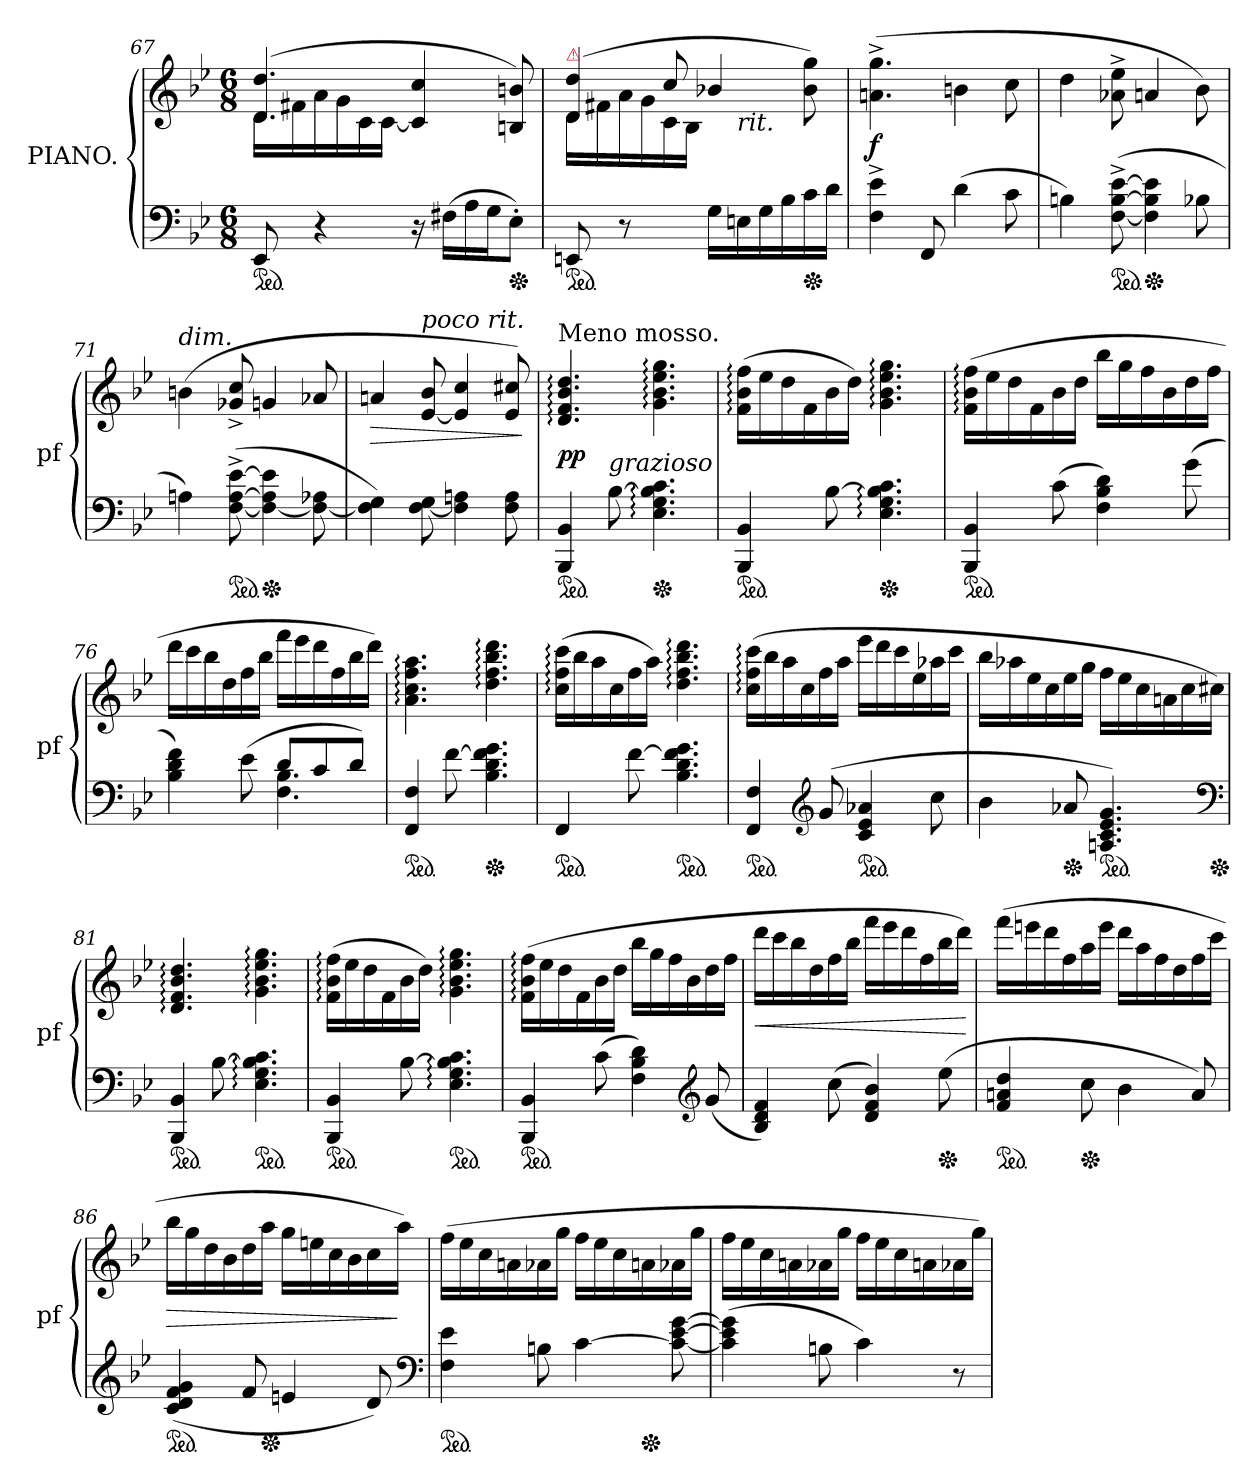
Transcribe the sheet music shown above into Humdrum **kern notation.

**kern	**kern	**dynam
*part1	*part1	*part1
*staff2	*staff1	*staff1/2
*I"PIANO.	*	*
*I'pf	*	*
*clefF4	*clefG2	*
*k[b-e-]	*k[b-e-]	*
*g:	*g:	*
*M6/8	*M6/8	*
=67	=67	=67
*	*^	*
*ped	*	*	*
8EE-/	(>4.d/ 4.dd/	16d\LL	.
.	.	16f#X\	.
4r	.	16a\	.
.	.	16g\	.
.	.	16c\	.
.	.	[<16c\JJ	.
16r	4c]/ 4cc/	4ryy	.
(>16F#X\LL	.	.	.
16A\	.	.	.
16G\J	.	.	.
*Xped	*	*	*
8E-'\J)	8Bn/ 8bn/)	8ryy	.
=68	=68	=68	=68
!	!LO:TX:a:color=crimson:t=⚠	!	!
*	*	*^	*
*ped	*	*	*	*
8EEn/	(4d/ 4dd/	16d\LL	4..ryy	.
.	.	16f#X\	.	.
8r	.	16a\	.	.
.	.	16g\	.	.
8ryy	8cc/	16c/	.	.
.	.	16B-/JJ	.	.
16G\LL	4b-X/	8ryy	.	.
!	!	!	!LO:TX:b:i:t=rit.	!
16En\	.	.	4ryy	.
16G\	.	4ryy	.	.
16B-\	.	.	.	.
*Xped	*	*	*	*
16c\	8b-\ 8gg\)	.	.	.
16d\JJ	.	.	16ryy	.
=69	=69	=69	=69	=69
!	!LO:TX:a:i:t=a tempo	!	!	!
*	*v	*v	*v	*
4F^>\ 4e-^>\	(>4.an^>\ 4.gg^>\	f
8FF/	.	.
(>4d\	4bn\	.
8c\	8cc\	.
=70	=70	=70
4Bn\)	4dd\	.
*ped	*	*
(>[8F^>\ [8B^>\ [8e-^>\	8a-X^>\ 8ee-^>\	.
*Xped	*	*
4F]\ 4B]\ 4e-]\	4an/	.
8B-X\	8b-\)	.
=71	=71	=71
!	!LO:TX:a:i:t=dim.	!
4An\)	(4bn\	.
*ped	*	*
(>[8F^\ [8A^\ [8e-^\	8g-X^</ 8cc^</	.
*Xped	*	*
4F_\ 4A]\ 4e-]\	4gn/	.
8F_\ 8A-X\	8a-X/	.
=72	=72	=72
4F]\ 4G\)	4an/	>
!	!LO:TX:a:i:t=poco rit.	!
[8F\ 8G\	[8e-/ 8b-/	.
4F]\ 4An\	4e-]/ 4cc/	.
8F\ 8A\	8e-/ 8cc#X/)	.
.	.	]
=73	=73	=73
!	!LO:TX:a:t=Meno mosso.	!
*ped	*	*
4BBB-/ 4BB-/	4.d:/ 4.f:/ 4.b-:/ 4.dd:/	pp
!LO:TX:a:i:t=grazioso	!	!
[8B-\	.	.
*Xped	*	*
4.E-:\ 4.G:\ 4.B-]:\ 4.c:\	4.g:\ 4.b-:\ 4.ee-:\ 4.gg:\	.
=74	=74	=74
*ped	*	*
4BBB-/ 4BB-/	(>16f:\ 16b-:\ 16ff:\LL	.
.	16ee-\	.
.	16dd\	.
.	16f\	.
[8B-\	16b-\	.
.	16dd\JJ)	.
*Xped	*	*
4.E-:\ 4.G:\ 4.B-]:\ 4.c:\	4.g:\ 4.b-:\ 4.ee-:\ 4.gg:\	.
=75	=75	=75
*ped	*	*
4BBB-/ 4BB-/	(>16f:\ 16b-:\ 16ff:\LL	.
.	16ee-\	.
.	16dd\	.
.	16f\	.
(>8c\	16b-\	.
.	16dd\JJ	.
4F\ 4B-\ 4d\)	16bb-\LL	.
.	16gg\	.
.	16ff\	.
.	16b-\	.
(>8g\	16dd\	.
.	16ff\JJ	.
=76	=76	=76
*^	*	*
4B-\ 4d\ 4f\)	4ryy	16ddd\LL	.
.	.	16ccc\	.
.	.	16bb-\	.
.	.	16dd\	.
(>8e-\	8ryy	16ff\	.
.	.	16bb-\JJ	.
8d/L	4.F\ 4.B-\	16fff\LL	.
.	.	16eee-\	.
8c/	.	16ddd\	.
.	.	16ff\	.
8d/J)	.	16bb-\	.
.	.	16ddd\JJ)	.
*v	*v	*	*
=77	=77	=77
*ped	*	*
4FF/ 4F/	4.a:\ 4.cc:\ 4.ff:\ 4.aa:\	.
[8f\	.	.
*Xped	*	*
4.B-\ 4.d\ 4.f]\ 4.g\	4.dd:\ 4.ff:\ 4.bb-:\ 4.ddd:\	.
=78	=78	=78
*ped	*	*
4FF/	(>16cc:\ 16ff:\ 16ccc:\LL	.
.	16bb-\	.
.	16aa\	.
.	16cc\	.
[8f\	16ff\	.
.	16aa\JJ)	.
*ped	*	*
4.B-\ 4.d\ 4.f]\ 4.g\	4.dd:\ 4.ff:\ 4.bb-:\ 4.ddd:\	.
=79	=79	=79
*ped	*	*
4FF/ 4F/	(>16cc:\ 16ff:\ 16ccc:\LL	.
.	16bb-\	.
.	16aa\	.
.	16cc\	.
*clefG2	*	*
(>8g/	16ff\	.
.	16aa\JJ	.
*ped	*	*
4c/ 4e-/ 4a-X/	16eee-\LL	.
.	16ddd\	.
.	16ccc\	.
.	16ee-\	.
8cc\	16aa-X\	.
.	16ccc\JJ	.
=80	=80	=80
4b-\	16bb-\LL	.
.	16aa-X\	.
.	16ee-\	.
.	16cc\	.
*Xped	*	*
8a-X/	16ee-\	.
.	16gg\JJ	.
*ped	*	*
4.An/ 4.c/ 4.e-/ 4.g/)	16ff\LL	.
.	16ee-\	.
.	16cc\	.
.	16an\	.
.	16cc\	.
*Xped	*	*
.	16cc#X\JJ)	.
*clefF4	*	*
=81	=81	=81
*ped	*	*
4BBB-/ 4BB-/	4.d:/ 4.f:/ 4.b-:/ 4.dd:/	.
[8B-\	.	.
*ped	*	*
4.E-:\ 4.G:\ 4.B-]:\ 4.c:\	4.g:\ 4.b-:\ 4.ee-:\ 4.gg:\	.
=82	=82	=82
*ped	*	*
4BBB-/ 4BB-/	(>16f:\ 16b-:\ 16ff:\LL	.
.	16ee-\	.
.	16dd\	.
.	16f\	.
[8B-\	16b-\	.
.	16dd\JJ)	.
*ped	*	*
4.E-:\ 4.G:\ 4.B-]:\ 4.c:\	4.g:\ 4.b-:\ 4.ee-:\ 4.gg:\	.
=83	=83	=83
*ped	*	*
4BBB-/ 4BB-/	(>16f:\ 16b-:\ 16ff:\LL	.
.	16ee-\	.
.	16dd\	.
.	16f\	.
(>8c\	16b-\	.
.	16dd\JJ	.
4F\ 4B-\ 4d\)	16bb-\LL	.
.	16gg\	.
.	16ff\	.
.	16b-\	.
*clefG2	*	*
(>8g/	16dd\	.
.	16ff\JJ	.
=84	=84	=84
4B-/ 4d/ 4f/)	16ddd\LL	<
.	16ccc\	.
.	16bb-\	.
.	16dd\	.
(>8cc\	16ff\	.
.	16bb-\JJ	.
4d/ 4f/ 4b-/)	16fff\LL	.
.	16eee-\	.
.	16ddd\	.
.	16ff\	.
*Xped	*	*
(>8ee-\	16bb-\	.
.	16ddd\JJ)	.
.	.	[
=85	=85	=85
*ped	*	*
4f/ 4an/ 4dd/	(>16fff\LL	.
.	16eeen\	.
.	16ddd\	.
.	16ff\	.
*Xped	*	*
8cc\	16aa\	.
.	16eee\JJ	.
4b-\	16ddd\LL	.
.	16aa\	.
.	16ff\	.
.	16dd\	.
8a/)	16ff\	.
.	16ccc\JJ	.
=86	=86	=86
*ped	*	*
(<4c/ 4d/ 4f/ 4g/	16bb-\LL	>
.	16gg\	.
.	16dd\	.
.	16b-\	.
8f/	16dd\	.
*Xped	*	*
.	16aa\JJ	.
4en/	16gg\LL	.
.	16een\	.
.	16cc\	.
.	16b-\	.
8d/)	16cc\	.
.	16aa\JJ)	]
*clefF4	*	*
=87	=87	=87
*ped	*	*
4F\ 4e-\	(>16ff\LL	.
.	16ee-\	.
.	16cc\	.
.	16an\	.
8Bn\	16a-X\	.
.	16gg\JJ	.
[<4c\	16ff\LL	.
.	16ee-\	.
.	16cc\	.
*Xped	*	*
.	16an\	.
8c_\ [8e-\ [8g\	16a-X\	.
.	16gg\JJ	.
=88	=88	=88
(>4c]\ 4e-]\ 4g]\	16ff\LL	.
.	16ee-\	.
.	16cc\	.
.	16an\	.
8Bn\	16a-X\	.
.	16gg\JJ	.
4c\)	16ff\LL	.
.	16ee-\	.
.	16cc\	.
.	16an\	.
8r	16a-X\	.
.	16gg\JJ)	.
=	=	=
*-	*-	*-
